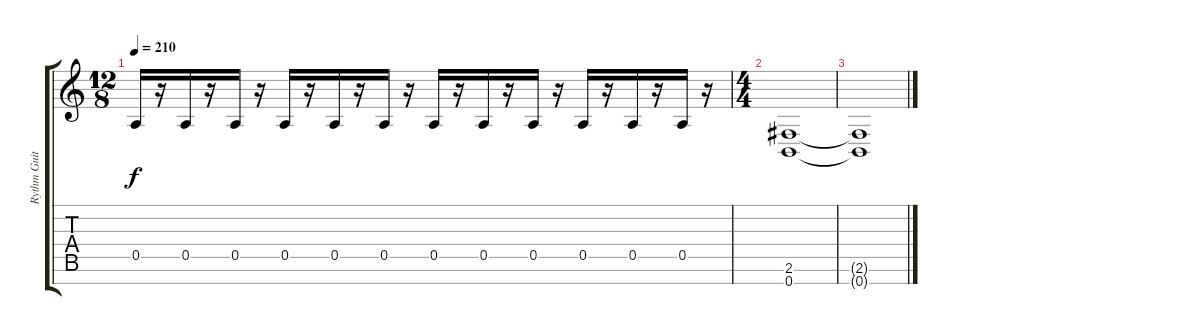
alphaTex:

\track ("Rythm Guitar" "Rythm Guit") {instrument distortionguitar}
\staff {score tabs}
\tuning (E4 B3 G3 D3 A2 E2 B1) {hide}
\ts (12 8)
\tempo 210
\clef g2
\ks c
0.5.16{dy f} r.16 0.5.16 r.16 0.5.16 r.16 0.5.16 r.16 0.5.16 r.16 0.5.16 r.16 0.5.16 r.16 0.5.16 r.16 0.5.16 r.16 0.5.16 r.16 0.5.16 r.16 0.5.16 r.16 |
\ts (4 4)
(2.6 0.7).1{volume 5} |
(2.6{t} 0.7{t}).1
